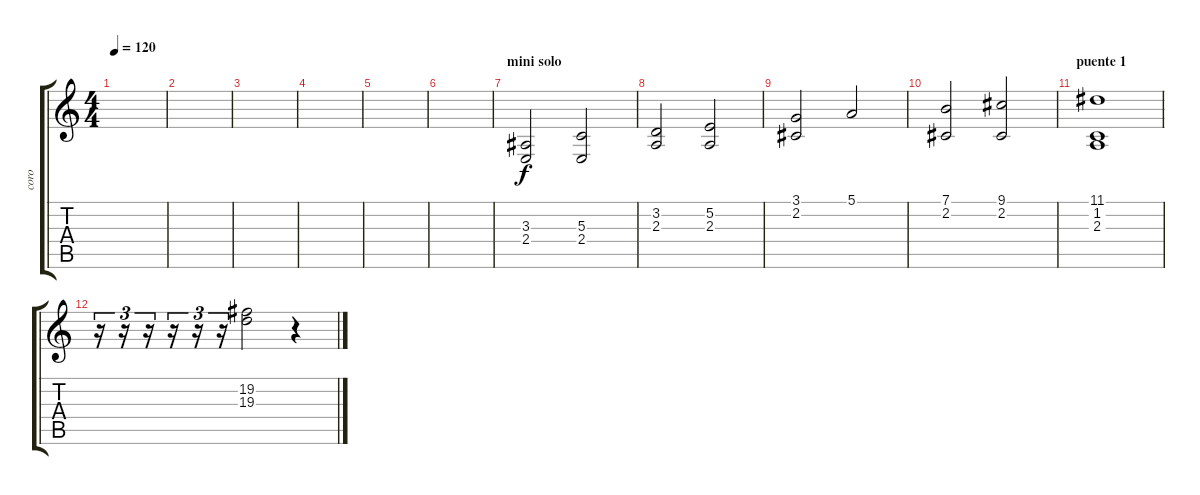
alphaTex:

\track ("coro" "coro") {instrument choiraahs}
\staff {score tabs}
\tuning (E4 B3 G3 D3 A2 E2) {hide}
\ts (4 4)
\tempo 120
\clef g2
\ks c
|
|
|
|
|
|
\section ("" "mini solo")
(3.3 2.4).2 (5.3 2.4).2 |
(3.2 2.3).2 (5.2 2.3).2 |
(3.1 2.2).2 5.1.2 |
(7.1 2.2).2 (9.1 2.2).2 |
\section ("" "puente 1")
(11.1 1.2 2.3).1 |
r.16{tu (3 2)} r.16{tu (3 2)} r.16{tu (3 2)} r.16{tu (3 2)} r.16{tu (3 2)} r.16{tu (3 2)} (19.2 19.3).2 r.4
